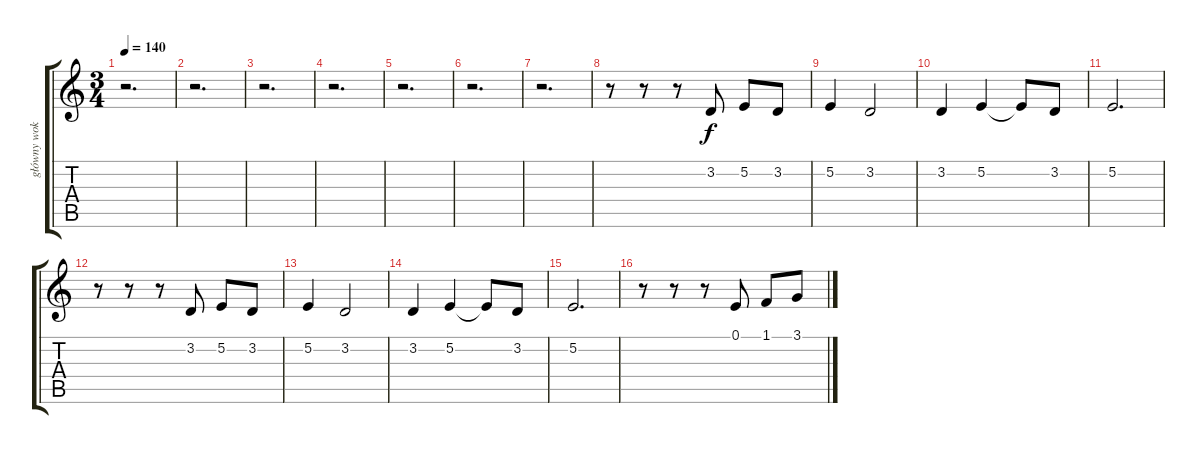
\track ("główny wokal" "główny wok") {instrument synthvoice}
\staff {score tabs}
\tuning (E4 B3 G3 D3 A2 E2) {hide}
\ts (3 4)
\tempo 140
\clef g2
\ks c
r.2{d dy f} |
r.2{d} |
r.2{d} |
r.2{d} |
r.2{d} |
r.2{d} |
r.2{d} |
r.8 r.8 r.8 3.2.8 5.2.8 3.2.8 |
5.2.4 3.2.2 |
3.2.4 5.2.4 5.2{t}.8 3.2.8 |
5.2.2{d} |
r.8 r.8 r.8 3.2.8 5.2.8 3.2.8 |
5.2.4 3.2.2 |
3.2.4 5.2.4 5.2{t}.8 3.2.8 |
5.2.2{d} |
r.8 r.8 r.8 0.1.8 1.1.8 3.1.8
